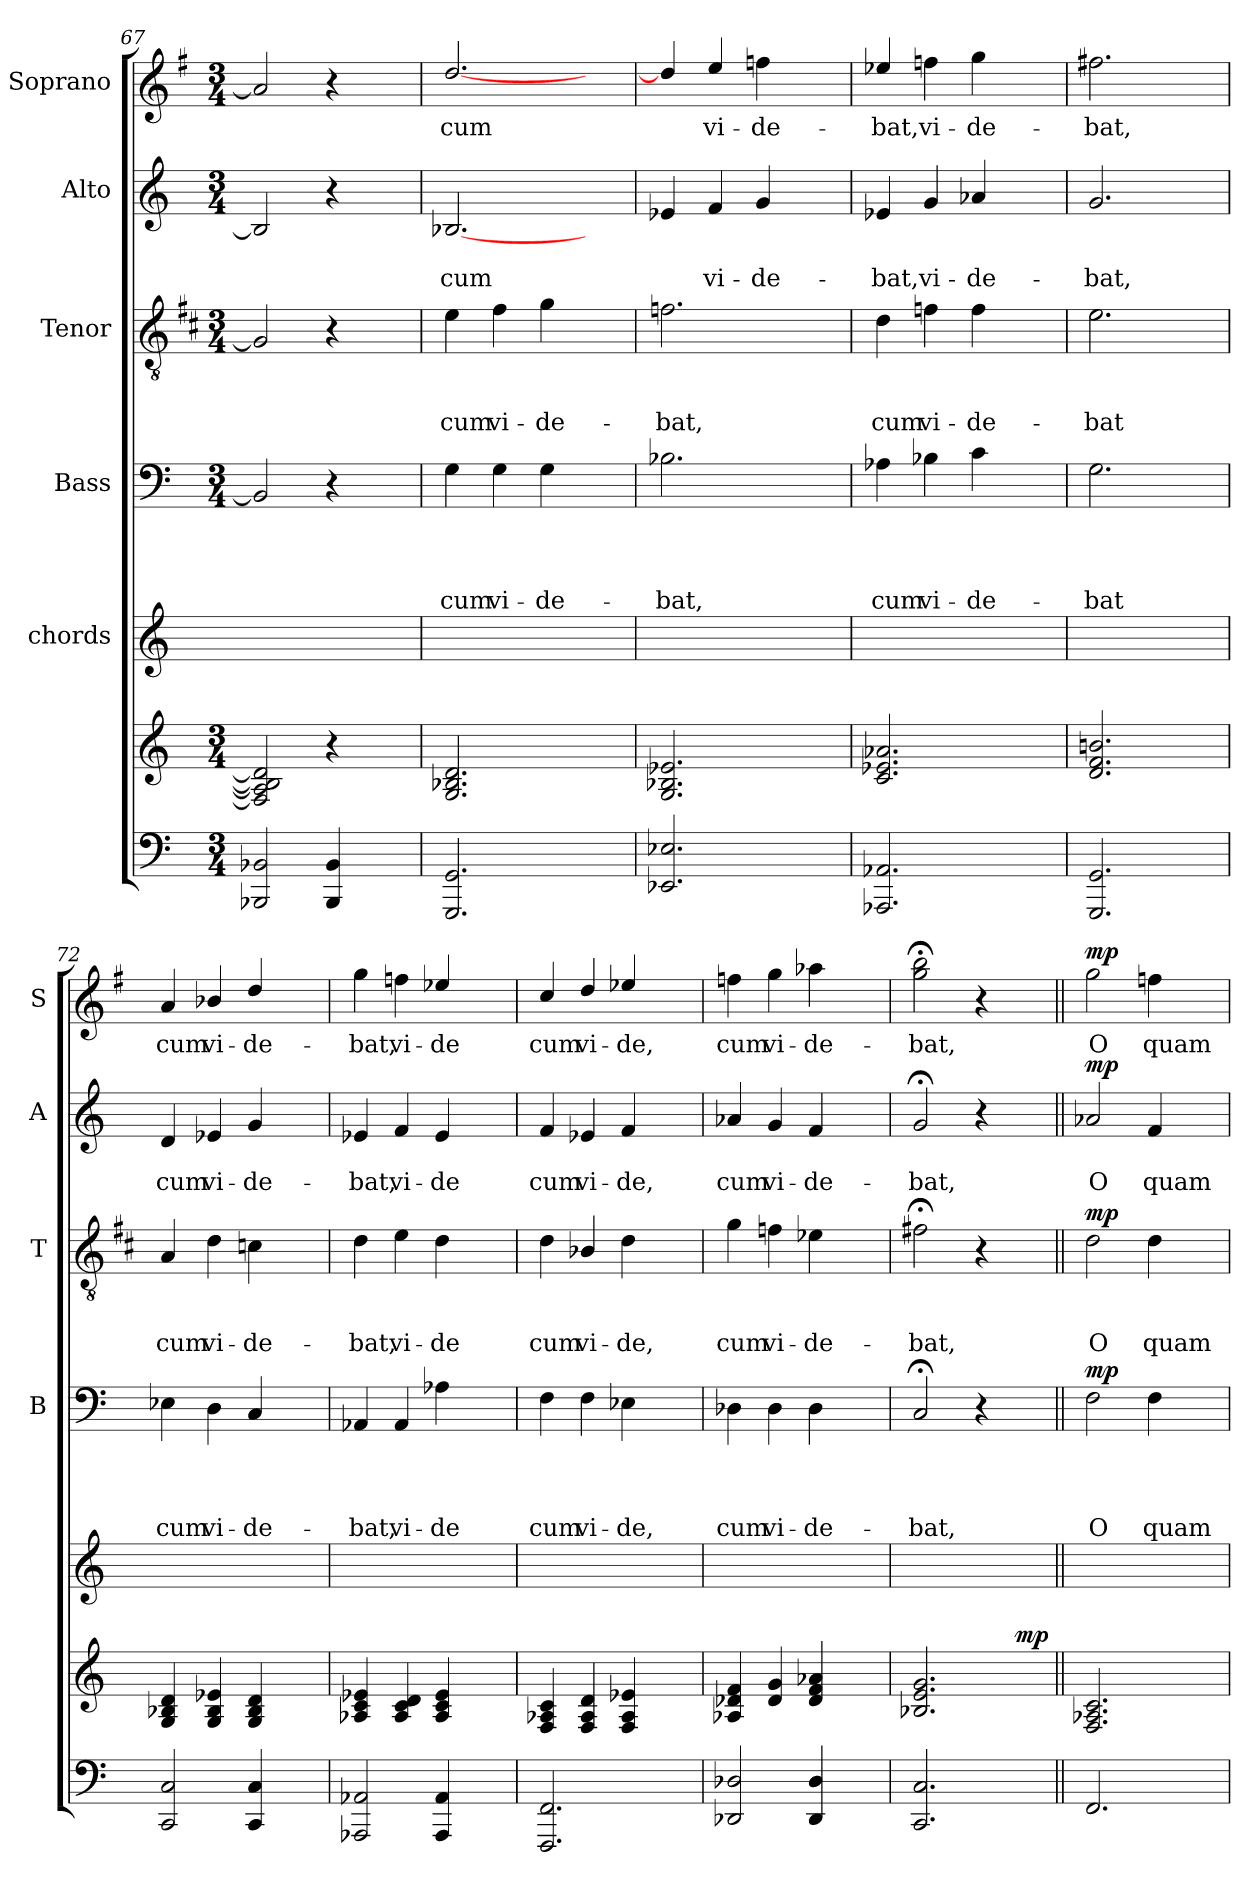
**kern	**kern	**dynam	**kern	**kern	**text	**text	**text	**text	**dynam	**kern	**text	**text	**text	**dynam	**kern	**text	**text	**dynam	**kern	**text	**dynam
*part6	*part6	*part6	*part5	*part4	*part4	*part4	*part4	*part4	*part4	*part3	*part3	*part3	*part3	*part3	*part2	*part2	*part2	*part2	*part1	*part1	*part1
*staff7	*staff6	*staff6/7	*staff5	*staff4	*staff4	*staff4	*staff4	*staff4	*staff4	*staff3	*staff3	*staff3	*staff3	*staff3	*staff2	*staff2	*staff2	*staff2	*staff1	*staff1	*staff1
*	*	*	*I"chords	*I"Bass	*	*	*	*	*	*I"Tenor	*	*	*	*	*I"Alto	*	*	*	*I"Soprano	*	*
*	*	*	*	*I'B	*	*	*	*	*	*I'T	*	*	*	*	*I'A	*	*	*	*I'S	*	*
*clefF4	*clefG2	*	*clefG2	*clefF4	*	*	*	*	*	*clefGv2	*	*	*	*	*clefG2	*	*	*	*clefG2	*	*
*	*	*	*	*	*	*	*	*	*	*ITrd1c2	*	*	*	*	*	*	*	*	*ITrd4c7	*	*
*k[]	*k[]	*	*k[]	*k[]	*	*	*	*	*	*k[]	*	*	*	*	*k[]	*	*	*	*k[]	*	*
*a:	*a:	*	*a:	*a:	*	*	*	*	*	*a:	*	*	*	*	*a:	*	*	*	*a:	*	*
*M3/4	*M3/4	*	*	*M3/4	*	*	*	*	*	*M3/4	*	*	*	*	*M3/4	*	*	*	*M3/4	*	*
=67	=67	=67	=67	=67	=67	=67	=67	=67	=67	=67	=67	=67	=67	=67	=67	=67	=67	=67	=67	=67	=67
2BBB-X/ 2BB-X/	2F/] 2A/] 2B-/] 2d/]	.	1ryy	2BB-/]	.	.	.	.	.	2F/]	.	.	.	.	2B-/]	.	.	.	2d/]	.	.
4BBB-/ 4BB-/	4r	.	.	4r	.	.	.	.	.	4r	.	.	.	.	4r	.	.	.	4r	.	.
4ryy	4ryy	.	.	4ryy	.	.	.	.	.	4ryy	.	.	.	.	4ryy	.	.	.	4ryy	.	.
!!LO:LB:g=z
=68	=68	=68	=68	=68	=68	=68	=68	=68	=68	=68	=68	=68	=68	=68	=68	=68	=68	=68	=68	=68	=68
!	!	!	!	!	!	!	!	!LO:LY:b	!	!	!	!	!LO:LY:b	!	!	!	!LO:LY:b	!	!	!LO:LY:b	!
2.GGG/ 2.GG/	2.G/ 2.B-X/ 2.d/	.	1ryy	4G\	.	.	.	cum	.	4d\	.	.	cum	.	[2.B-X/	.	cum	.	[2.g/	cum	.
!	!	!	!	!	!	!	!	!LO:LY:b	!	!	!	!	!LO:LY:b	!	!	!	!	!	!	!	!
.	.	.	.	4G\	.	.	.	vi-	.	4e\	.	.	vi-	.	.	.	.	.	.	.	.
!	!	!	!	!	!	!	!	!LO:LY:b	!	!	!	!	!LO:LY:b	!	!	!	!	!	!	!	!
.	.	.	.	4G\	.	.	.	-de-	.	4f\	.	.	-de-	.	.	.	.	.	.	.	.
4ryy	4ryy	.	.	4ryy	.	.	.	.	.	4ryy	.	.	.	.	4ryy	.	.	.	4ryy	.	.
=69	=69	=69	=69	=69	=69	=69	=69	=69	=69	=69	=69	=69	=69	=69	=69	=69	=69	=69	=69	=69	=69
!	!	!	!	!	!	!	!	!LO:LY:b	!	!	!	!	!LO:LY:b	!	!	!	!	!	!	!	!
2.EE-X/ 2.E-X/	2.G/ 2.B-X/ 2.e-X/	.	1ryy	2.B-X\	.	.	.	-bat,	.	2.e-X\	.	.	-bat,	.	4e-X/	.	.	.	4g/]	.	.
!	!	!	!	!	!	!	!	!	!	!	!	!	!	!	!	!	!LO:LY:b	!	!	!LO:LY:b	!
.	.	.	.	.	.	.	.	.	.	.	.	.	.	.	4f/	.	vi-	.	4a/	vi-	.
!	!	!	!	!	!	!	!	!	!	!	!	!	!	!	!	!	!LO:LY:b	!	!	!LO:LY:b	!
.	.	.	.	.	.	.	.	.	.	.	.	.	.	.	4g/	.	-de-	.	4b-X\	-de-	.
4ryy	4ryy	.	.	4ryy	.	.	.	.	.	4ryy	.	.	.	.	4ryy	.	.	.	4ryy	.	.
=70	=70	=70	=70	=70	=70	=70	=70	=70	=70	=70	=70	=70	=70	=70	=70	=70	=70	=70	=70	=70	=70
!	!	!	!	!	!	!	!	!LO:LY:b	!	!	!	!	!LO:LY:b	!	!	!	!LO:LY:b	!	!	!LO:LY:b	!
2.AAA-X/ 2.AA-X/	2.c/ 2.e-X/ 2.a-X/	.	1ryy	4A-X\	.	.	.	cum	.	4c\	.	.	cum	.	4e-X/	.	-bat,	.	4a-X/	-bat,	.
!	!	!	!	!	!	!	!	!LO:LY:b	!	!	!	!	!LO:LY:b	!	!	!	!LO:LY:b	!	!	!LO:LY:b	!
.	.	.	.	4B-X\	.	.	.	vi-	.	4e-X\	.	.	vi-	.	4g/	.	vi-	.	4b-X\	vi-	.
!	!	!	!	!	!	!	!	!LO:LY:b	!	!	!	!	!LO:LY:b	!	!	!	!LO:LY:b	!	!	!LO:LY:b	!
.	.	.	.	4c\	.	.	.	-de-	.	4e-\	.	.	-de-	.	4a-X/	.	-de-	.	4cc\	-de-	.
4ryy	4ryy	.	.	4ryy	.	.	.	.	.	4ryy	.	.	.	.	4ryy	.	.	.	4ryy	.	.
=71	=71	=71	=71	=71	=71	=71	=71	=71	=71	=71	=71	=71	=71	=71	=71	=71	=71	=71	=71	=71	=71
!	!	!	!	!	!	!	!	!LO:LY:b	!	!	!	!	!LO:LY:b	!	!	!	!LO:LY:b	!	!	!LO:LY:b	!
2.GGG/ 2.GG/	2.d/ 2.f/ 2.bni/	.	1ryy	2.G\	.	.	.	-bat	.	2.d\	.	.	-bat	.	2.g/	.	-bat,	.	2.bni\	-bat,	.
4ryy	4ryy	.	.	4ryy	.	.	.	.	.	4ryy	.	.	.	.	4ryy	.	.	.	4ryy	.	.
=72	=72	=72	=72	=72	=72	=72	=72	=72	=72	=72	=72	=72	=72	=72	=72	=72	=72	=72	=72	=72	=72
!	!	!	!	!	!	!	!	!LO:LY:b	!	!	!	!	!LO:LY:b	!	!	!	!LO:LY:b	!	!	!LO:LY:b	!
2CC/ 2C/	4G/ 4B-X/ 4d/	.	1ryy	4E-X\	.	.	.	cum	.	4G/	.	.	cum	.	4d/	.	cum	.	4d/	cum	.
!	!	!	!	!	!	!	!	!LO:LY:b	!	!	!	!	!LO:LY:b	!	!	!	!LO:LY:b	!	!	!LO:LY:b	!
.	4G/ 4B-/ 4e-X/	.	.	4D\	.	.	.	vi-	.	4c\	.	.	vi-	.	4e-X/	.	vi-	.	4e-X/	vi-	.
!	!	!	!	!	!	!	!	!LO:LY:b	!	!	!	!	!LO:LY:b	!	!	!	!LO:LY:b	!	!	!LO:LY:b	!
4CC/ 4C/	4G/ 4B-/ 4d/	.	.	4C/	.	.	.	-de-	.	4B-X\	.	.	-de-	.	4g/	.	-de-	.	4g/	-de-	.
4ryy	4ryy	.	.	4ryy	.	.	.	.	.	4ryy	.	.	.	.	4ryy	.	.	.	4ryy	.	.
=73	=73	=73	=73	=73	=73	=73	=73	=73	=73	=73	=73	=73	=73	=73	=73	=73	=73	=73	=73	=73	=73
!	!	!	!	!	!	!	!	!LO:LY:b	!	!	!	!	!LO:LY:b	!	!	!	!LO:LY:b	!	!	!LO:LY:b	!
2AAA-X/ 2AA-X/	4A-X/ 4c/ 4e-X/	.	1ryy	4AA-X/	.	.	.	-bat,	.	4c\	.	.	-bat,	.	4e-X/	.	-bat,	.	4cc\	-bat,	.
!	!	!	!	!	!	!	!	!LO:LY:b	!	!	!	!	!LO:LY:b	!	!	!	!LO:LY:b	!	!	!LO:LY:b	!
.	4A-/ 4c/ 4d/	.	.	4AA-/	.	.	.	vi-	.	4d\	.	.	vi-	.	4f/	.	vi-	.	4b-X\	vi-	.
!	!	!	!	!	!	!	!	!LO:LY:b	!	!	!	!	!LO:LY:b	!	!	!	!LO:LY:b	!	!	!LO:LY:b	!
4AAA-/ 4AA-/	4A-/ 4c/ 4e-/	.	.	4A-X\	.	.	.	-de	.	4c\	.	.	-de	.	4e-/	.	-de	.	4a-X/	-de	.
4ryy	4ryy	.	.	4ryy	.	.	.	.	.	4ryy	.	.	.	.	4ryy	.	.	.	4ryy	.	.
=74	=74	=74	=74	=74	=74	=74	=74	=74	=74	=74	=74	=74	=74	=74	=74	=74	=74	=74	=74	=74	=74
!	!	!	!	!	!	!	!	!LO:LY:b	!	!	!	!	!LO:LY:b	!	!	!	!LO:LY:b	!	!	!LO:LY:b	!
2.FFF/ 2.FF/	4F/ 4A-X/ 4c/	.	1ryy	4F\	.	.	.	cum	.	4c\	.	.	cum	.	4f/	.	cum	.	4f/	cum	.
!	!	!	!	!	!	!	!	!LO:LY:b	!	!	!	!	!LO:LY:b	!	!	!	!LO:LY:b	!	!	!LO:LY:b	!
.	4F/ 4A-/ 4d/	.	.	4F\	.	.	.	vi-	.	4A-X/	.	.	vi-	.	4e-X/	.	vi-	.	4g/	vi-	.
!	!	!	!	!	!	!	!	!LO:LY:b	!	!	!	!	!LO:LY:b	!	!	!	!LO:LY:b	!	!	!LO:LY:b	!
.	4F/ 4A-/ 4e-X/	.	.	4E-X\	.	.	.	-de,	.	4c\	.	.	-de,	.	4f/	.	-de,	.	4a-X/	-de,	.
4ryy	4ryy	.	.	4ryy	.	.	.	.	.	4ryy	.	.	.	.	4ryy	.	.	.	4ryy	.	.
=75	=75	=75	=75	=75	=75	=75	=75	=75	=75	=75	=75	=75	=75	=75	=75	=75	=75	=75	=75	=75	=75
!	!	!	!	!	!	!	!	!LO:LY:b	!	!	!	!	!LO:LY:b	!	!	!	!LO:LY:b	!	!	!LO:LY:b	!
2DD-X/ 2D-X/	4A-X/ 4d-X/ 4f/	.	1ryy	4D-X\	.	.	.	cum	.	4f\	.	.	cum	.	4a-X/	.	cum	.	4b-X\	cum	.
!	!	!	!	!	!	!	!	!LO:LY:b	!	!	!	!	!LO:LY:b	!	!	!	!LO:LY:b	!	!	!LO:LY:b	!
.	4d-/ 4g/	.	.	4D-\	.	.	.	vi-	.	4e-X\	.	.	vi-	.	4g/	.	vi-	.	4cc\	vi-	.
!	!	!	!	!	!	!	!	!LO:LY:b	!	!	!	!	!LO:LY:b	!	!	!	!LO:LY:b	!	!	!LO:LY:b	!
4DD-/ 4D-/	4d-/ 4f/ 4a-X/	.	.	4D-\	.	.	.	-de-	.	4d-X\	.	.	-de-	.	4f/	.	-de-	.	4dd-X\	-de-	.
4ryy	4ryy	.	.	4ryy	.	.	.	.	.	4ryy	.	.	.	.	4ryy	.	.	.	4ryy	.	.
!!LO:PB:g=z
=76	=76	=76	=76	=76	=76	=76	=76	=76	=76	=76	=76	=76	=76	=76	=76	=76	=76	=76	=76	=76	=76
!	!	!	!	!	!	!	!	!LO:LY:b	!	!	!	!	!LO:LY:b	!	!	!	!LO:LY:b	!	!	!LO:LY:b	!
2.CC/ 2.C/	2.B-X/ 2.e/ 2.g/	.	1ryy	2C;</	.	.	.	-bat,	.	2eni;<\	.	.	-bat,	.	2g;</	.	-bat,	.	2cc\;< 2ee\;<	-bat,	.
.	.	.	.	4r	.	.	.	.	.	4r	.	.	.	.	4r	.	.	.	4r	.	.
!	!	!LO:DY:a	!	!	!	!	!	!	!	!	!	!	!	!	!	!	!	!	!	!	!
4ryy	4ryy	mp	.	4ryy	.	.	.	.	.	4ryy	.	.	.	.	4ryy	.	.	.	4ryy	.	.
=77||	=77||	=77||	=77||	=77||	=77||	=77||	=77||	=77||	=77||	=77||	=77||	=77||	=77||	=77||	=77||	=77||	=77||	=77||	=77||	=77||	=77||
!	!	!	!	!	!	!	!	!LO:LY:b	!LO:DY:a	!	!	!	!LO:LY:b	!LO:DY:a	!	!	!LO:LY:b	!LO:DY:a	!	!LO:LY:b	!LO:DY:a
2.FF/	2.F/ 2.A-X/ 2.c/	.	1ryy	2F\	.	.	.	O	mp	2c\	.	.	O	mp	2a-X/	.	O	mp	2cc\	O	mp
!	!	!	!	!	!	!	!	!LO:LY:b	!	!	!	!	!LO:LY:b	!	!	!	!LO:LY:b	!	!	!LO:LY:b	!
.	.	.	.	4F\	.	.	.	quam	.	4c\	.	.	quam	.	4f/	.	quam	.	4b-X\	quam	.
4ryy	4ryy	.	.	4ryy	.	.	.	.	.	4ryy	.	.	.	.	4ryy	.	.	.	4ryy	.	.
=	=	=	=	=	=	=	=	=	=	=	=	=	=	=	=	=	=	=	=	=	=
*-	*-	*-	*-	*-	*-	*-	*-	*-	*-	*-	*-	*-	*-	*-	*-	*-	*-	*-	*-	*-	*-
